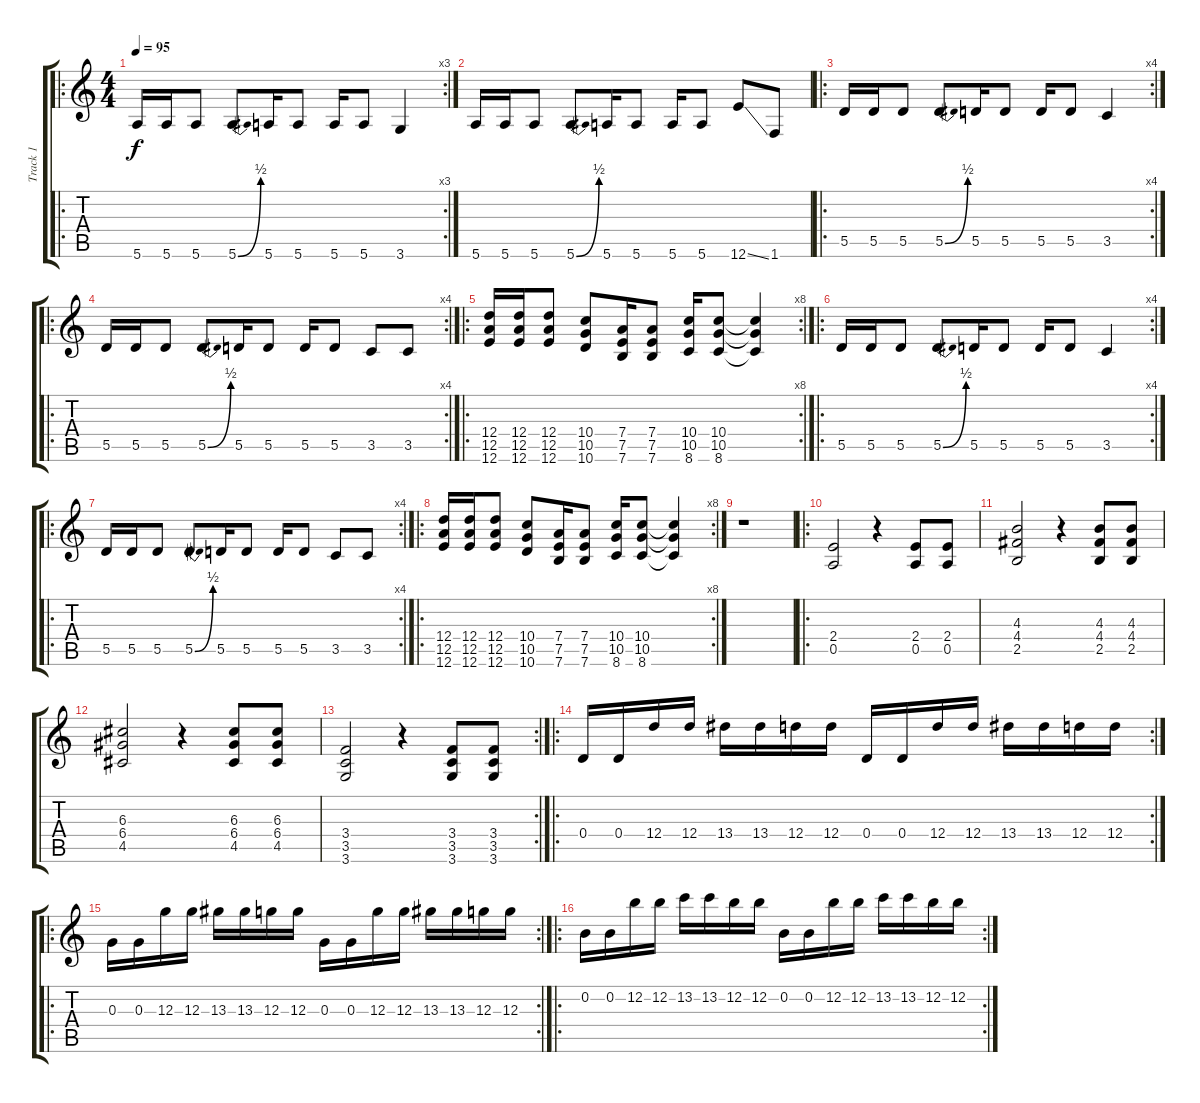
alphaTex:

\track ("Track 1" "Track 1") {instrument distortionguitar}
\staff {score tabs}
\tuning (E4 B3 G3 D3 A2 E2) {hide}
\ro
\rc 3
\ts (4 4)
\tempo 95
\clef g2
\ks c
5.6.16{dy f instrument distortionguitar} 5.6.16 5.6.8 5.6{be (bend 0 0 60 2)}.8 5.6.16 5.6.8 5.6.16 5.6.8 3.6.4 |
5.6.16 5.6.16 5.6.8 5.6{be (bend 0 0 60 2)}.8 5.6.16 5.6.8 5.6.16 5.6.8 12.6{ss}.8 1.6.8 |
\ro
\rc 4
5.5.16 5.5.16 5.5.8 5.5{be (bend 0 0 60 2)}.8 5.5.16 5.5.8 5.5.16 5.5.8 3.5.4 |
\ro
\rc 4
5.5.16 5.5.16 5.5.8 5.5{be (bend 0 0 60 2)}.8 5.5.16 5.5.8 5.5.16 5.5.8 3.5.8 3.5.8 |
\ro
\rc 8
(12.4 12.5 12.6).16 (12.4 12.5 12.6).16 (12.4 12.5 12.6).8 (10.4 10.5 10.6).8 (7.4 7.5 7.6).16 (7.4 7.5 7.6).8 (10.4 10.5 8.6).16 (10.4 10.5 8.6).8 (10.4{t} 10.5{t} 8.6{t}).4 |
\ro
\rc 4
5.5.16 5.5.16 5.5.8 5.5{be (bend 0 0 60 2)}.8 5.5.16 5.5.8 5.5.16 5.5.8 3.5.4 |
\ro
\rc 4
5.5.16 5.5.16 5.5.8 5.5{be (bend 0 0 60 2)}.8 5.5.16 5.5.8 5.5.16 5.5.8 3.5.8 3.5.8 |
\ro
\rc 8
(12.4 12.5 12.6).16 (12.4 12.5 12.6).16 (12.4 12.5 12.6).8 (10.4 10.5 10.6).8 (7.4 7.5 7.6).16 (7.4 7.5 7.6).8 (10.4 10.5 8.6).16 (10.4 10.5 8.6).8 (10.4{t} 10.5{t} 8.6{t}).4 |
r.1 |
\ro
(2.4 0.5).2 r.4 (2.4 0.5).8 (2.4 0.5).8 |
(4.3 4.4 2.5).2 r.4 (4.3 4.4 2.5).8 (4.3 4.4 2.5).8 |
(6.3 6.4 4.5).2 r.4 (6.3 6.4 4.5).8 (6.3 6.4 4.5).8 |
\rc 2
(3.4 3.5 3.6).2 r.4 (3.4 3.5 3.6).8 (3.4 3.5 3.6).8 |
\ro
\rc 2
0.4.16 0.4.16 12.4.16 12.4.16 13.4.16 13.4.16 12.4.16 12.4.16 0.4.16 0.4.16 12.4.16 12.4.16 13.4.16 13.4.16 12.4.16 12.4.16 |
\ro
\rc 2
0.3.16 0.3.16 12.3.16 12.3.16 13.3.16 13.3.16 12.3.16 12.3.16 0.3.16 0.3.16 12.3.16 12.3.16 13.3.16 13.3.16 12.3.16 12.3.16 |
\ro
\rc 2
0.2.16 0.2.16 12.2.16 12.2.16 13.2.16 13.2.16 12.2.16 12.2.16 0.2.16 0.2.16 12.2.16 12.2.16 13.2.16 13.2.16 12.2.16 12.2.16
